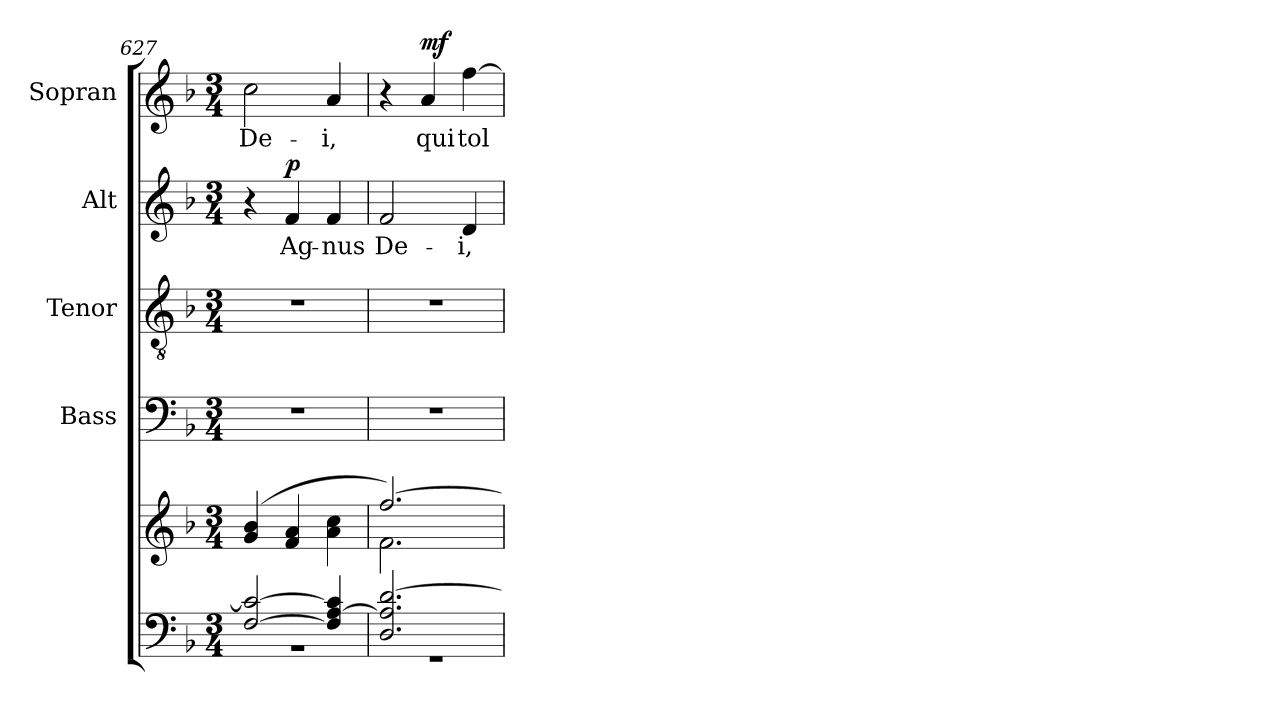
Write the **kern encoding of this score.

**kern	**kern	**kern	**kern	**kern	**text	**dynam	**kern	**text	**dynam
*part5	*part5	*part4	*part3	*part2	*part2	*part2	*part1	*part1	*part1
*staff6	*staff5	*staff4	*staff3	*staff2	*staff2	*staff2	*staff1	*staff1	*staff1
*	*	*I"Bass	*I"Tenor	*I"Alt	*	*	*I"Sopran	*	*
*	*	*I'B.	*I'T.	*I'A.	*	*	*I'S.	*	*
!!LO:PB:g=z
*clefF4	*clefG2	*clefF4	*clefGv2	*clefG2	*	*	*clefG2	*	*
*k[b-]	*k[b-]	*k[b-]	*k[b-]	*k[b-]	*	*	*k[b-]	*	*
*F:	*F:	*F:	*F:	*F:	*	*	*F:	*	*
*M3/4	*M3/4	*M3/4	*M3/4	*M3/4	*	*	*M3/4	*	*
=627	=627	=627	=627	=627	=627	=627	=627	=627	=627
*^	*	*	*	*	*	*	*	*	*
!	!LO:N:vis=1	!	!	!	!	!	!	!	!LO:LY:b	!
[>2F/ 2c/_	2.rBB	(4g/ 4b-/	2.r	2.r	4r	.	.	2cc\	De-	.
!	!	!	!	!	!	!LO:LY:b	!LO:DY:a	!	!	!
.	.	4f/ 4a/	.	.	4f/	Ag-	p	.	.	.
!	!	!	!	!	!	!LO:LY:b	!	!	!LO:LY:b	!
4F/] [>4A/ 4c/]	.	4a\ 4cc\	.	.	4f/	-nus	.	4a/	-i,	.
=628	=628	=628	=628	=628	=628	=628	=628	=628	=628	=628
!	!LO:N:vis=1	!	!	!	!	!LO:LY:b	!	!	!	!
*	*	*^	*	*	*	*	*	*	*	*
2.D/ 2.A/] [>2.d/	2.rAA	[>2.ff/)	2.f\	2.r	2.r	2f/	De-	.	4r	.	.
!	!	!	!	!	!	!	!	!	!	!LO:LY:b	!LO:DY:a
.	.	.	.	.	.	.	.	.	4a/	qui	mf
!	!	!	!	!	!	!	!LO:LY:b	!	!	!LO:LY:b	!
.	.	.	.	.	.	4d/	-i,	.	[4ff\	tol-	.
*v	*v	*	*	*	*	*	*	*	*	*	*
*	*v	*v	*	*	*	*	*	*	*	*
=	=	=	=	=	=	=	=	=	=
*-	*-	*-	*-	*-	*-	*-	*-	*-	*-
